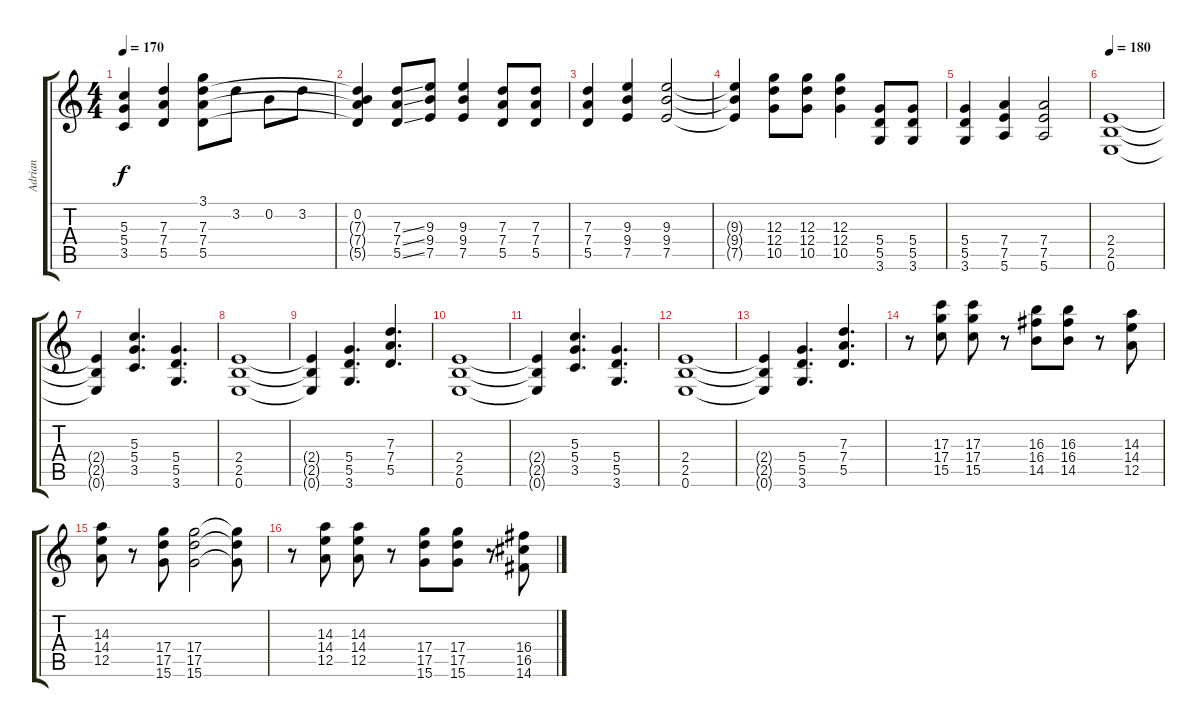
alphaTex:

\track ("Adrian" "Adrian") {instrument distortionguitar}
\staff {score tabs}
\tuning (E4 B3 G3 D3 A2 E2) {hide}
\ts (4 4)
\tempo 170
\clef g2
\ks c
(5.3 5.4 3.5).4{dy f} (7.3 7.4 5.5).4 (3.1 7.3 7.4 5.5).8 3.2.8 0.2.8 3.2.8 |
(0.2 7.3{t} 7.4{t} 5.5{t}).4 (7.3{ss} 7.4{ss} 5.5{ss}).8 (9.3 9.4 7.5).8 (9.3 9.4 7.5).4 (7.3 7.4 5.5).8 (7.3 7.4 5.5).8 |
(7.3 7.4 5.5).4 (9.3 9.4 7.5).4 (9.3 9.4 7.5).2 |
(9.3{t} 9.4{t} 7.5{t}).4 (12.3 12.4 10.5).8 (12.3 12.4 10.5).8 (12.3 12.4 10.5).4 (5.4 5.5 3.6).8 (5.4 5.5 3.6).8 |
(5.4 5.5 3.6).4 (7.4 7.5 5.6).4 (7.4 7.5 5.6).2 |
\tempo 180
(2.4 2.5 0.6).1 |
(2.4{t} 2.5{t} 0.6{t}).4 (5.3 5.4 3.5).4{d} (5.4 5.5 3.6).4{d} |
(2.4 2.5 0.6).1 |
(2.4{t} 2.5{t} 0.6{t}).4 (5.4 5.5 3.6).4{d} (7.3 7.4 5.5).4{d} |
(2.4 2.5 0.6).1 |
(2.4{t} 2.5{t} 0.6{t}).4 (5.3 5.4 3.5).4{d} (5.4 5.5 3.6).4{d} |
(2.4 2.5 0.6).1 |
(2.4{t} 2.5{t} 0.6{t}).4 (5.4 5.5 3.6).4{d} (7.3 7.4 5.5).4{d} |
r.8 (17.3 17.4 15.5).8 (17.3 17.4 15.5).8 r.8 (16.3 16.4 14.5).8 (16.3 16.4 14.5).8 r.8 (14.3 14.4 12.5).8 |
(14.3 14.4 12.5).8 r.8 (17.4 17.5 15.6).8 (17.4 17.5 15.6).2 (17.4{t} 17.5{t} 15.6{t}).8 |
r.8 (14.3 14.4 12.5).8 (14.3 14.4 12.5).8 r.8 (17.4 17.5 15.6).8 (17.4 17.5 15.6).8 r.8 (16.4 16.5 14.6).8
